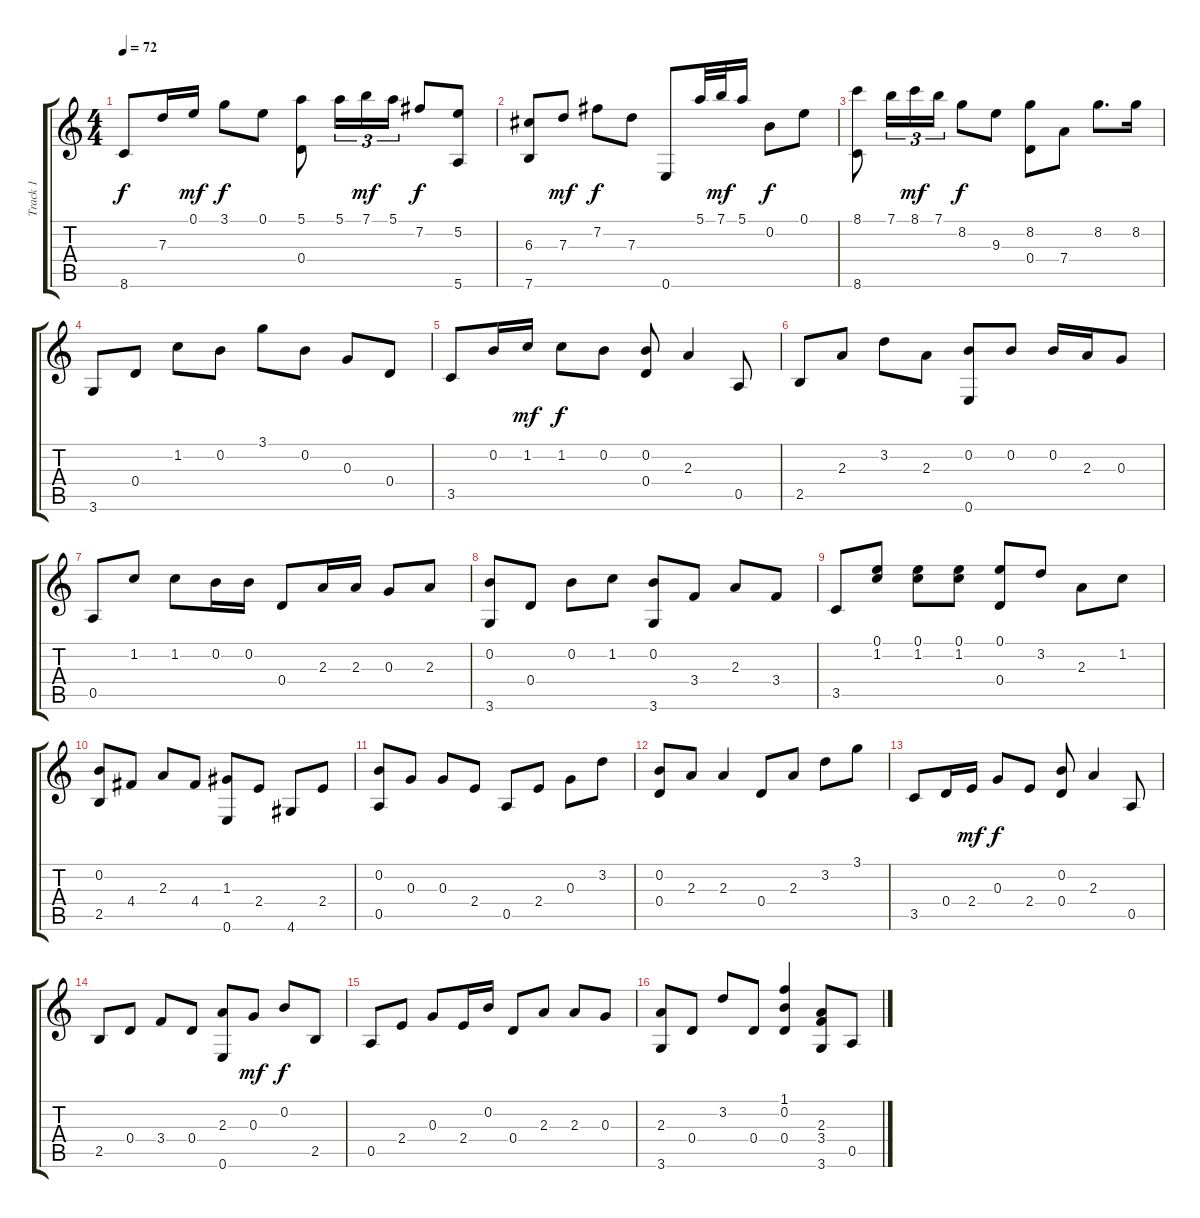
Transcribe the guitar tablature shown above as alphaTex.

\track ("Track 1" "Track 1") {instrument acousticguitarsteel}
\staff {score tabs}
\tuning (E4 B3 G3 D3 A2 E2) {hide}
\ts (4 4)
\tempo 72
\clef g2
\ks c
8.6.8{dy f} 7.3.16 0.1.16{dy mf} 3.1.8{dy f} 0.1.8 (5.1 0.4).8 5.1.16{tu (3 2)} 7.1.16{tu (3 2) dy mf} 5.1.16{tu (3 2)} 7.2.8{dy f} (5.2 5.6).8 |
(6.3 7.6).8 7.3.8{dy mf} 7.2.8{dy f} 7.3.8 0.6.8 5.1.32 7.1.32{dy mf} 5.1.16 0.2.8{dy f} 0.1.8 |
(8.1 8.6).8 7.1.16{tu (3 2)} 8.1.16{tu (3 2) dy mf} 7.1.16{tu (3 2)} 8.2.8{dy f} 9.3.8 (8.2 0.4).8 7.4.8 8.2.8{d} 8.2.16 |
3.6.8 0.4.8 1.2.8 0.2.8 3.1.8 0.2.8 0.3.8 0.4.8 |
3.5.8 0.2.16 1.2.16{dy mf} 1.2.8{dy f} 0.2.8 (0.2 0.4).8 2.3.4 0.5.8 |
2.5.8 2.3.8 3.2.8 2.3.8 (0.2 0.6).8 0.2.8 0.2.16 2.3.16 0.3.8 |
0.5.8 1.2.8 1.2.8 0.2.16 0.2.16 0.4.8 2.3.16 2.3.16 0.3.8 2.3.8 |
(0.2 3.6).8 0.4.8 0.2.8 1.2.8 (0.2 3.6).8 3.4.8 2.3.8 3.4.8 |
3.5.8 (0.1 1.2).8 (0.1 1.2).8 (0.1 1.2).8 (0.1 0.4).8 3.2.8 2.3.8 1.2.8 |
(0.2 2.5).8 4.4.8 2.3.8 4.4.8 (1.3 0.6).8 2.4.8 4.6.8 2.4.8 |
(0.2 0.5).8 0.3.8 0.3.8 2.4.8 0.5.8 2.4.8 0.3.8 3.2.8 |
(0.2 0.4).8 2.3.8 2.3.4 0.4.8 2.3.8 3.2.8 3.1.8 |
3.5.8 0.4.16 2.4.16{dy mf} 0.3.8{dy f} 2.4.8 (0.2 0.4).8 2.3.4 0.5.8 |
2.5.8 0.4.8 3.4.8 0.4.8 (2.3 0.6).8 0.3.8{dy mf} 0.2.8{dy f} 2.5.8 |
0.5.8 2.4.8 0.3.8 2.4.16 0.2.16 0.4.8 2.3.8 2.3.8 0.3.8 |
(2.3 3.6).8 0.4.8 3.2.8 0.4.8 (1.1 0.2 0.4).4 (2.3 3.4 3.6).8 0.5.8
